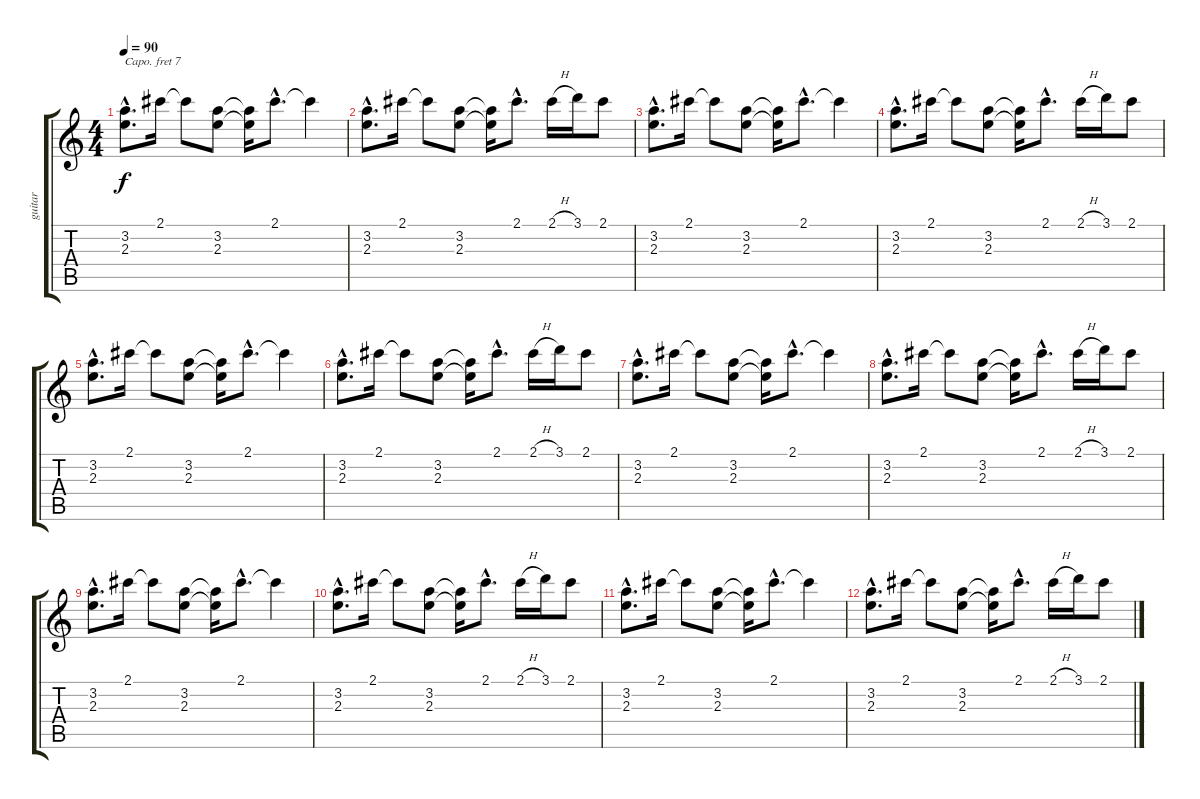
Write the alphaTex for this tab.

\track ("guitar" "guitar") {instrument electricguitarclean}
\staff {score tabs}
\capo 7
\tuning (E4 B3 G3 D3 A2 E2) {hide}
\ts (4 4)
\tempo 90
\clef g2
\ks c
(3.2{hac} 2.3{hac}).8{d dy f instrument electricguitarclean} 2.1.16 2.1{t}.8 (3.2 2.3).8 (3.2{t} 2.3{t}).16 2.1{hac}.8{d} 2.1{t}.4 |
(3.2{hac} 2.3{hac}).8{d} 2.1.16 2.1{t}.8 (3.2 2.3).8 (3.2{t} 2.3{t}).16 2.1{hac}.8{d} 2.1{h}.16 3.1.16 2.1.8 |
(3.2{hac} 2.3{hac}).8{d} 2.1.16 2.1{t}.8 (3.2 2.3).8 (3.2{t} 2.3{t}).16 2.1{hac}.8{d} 2.1{t}.4 |
(3.2{hac} 2.3{hac}).8{d} 2.1.16 2.1{t}.8 (3.2 2.3).8 (3.2{t} 2.3{t}).16 2.1{hac}.8{d} 2.1{h}.16 3.1.16 2.1.8 |
(3.2{hac} 2.3{hac}).8{d} 2.1.16 2.1{t}.8 (3.2 2.3).8 (3.2{t} 2.3{t}).16 2.1{hac}.8{d} 2.1{t}.4 |
(3.2{hac} 2.3{hac}).8{d} 2.1.16 2.1{t}.8 (3.2 2.3).8 (3.2{t} 2.3{t}).16 2.1{hac}.8{d} 2.1{h}.16 3.1.16 2.1.8 |
(3.2{hac} 2.3{hac}).8{d} 2.1.16 2.1{t}.8 (3.2 2.3).8 (3.2{t} 2.3{t}).16 2.1{hac}.8{d} 2.1{t}.4 |
(3.2{hac} 2.3{hac}).8{d} 2.1.16 2.1{t}.8 (3.2 2.3).8 (3.2{t} 2.3{t}).16 2.1{hac}.8{d} 2.1{h}.16 3.1.16 2.1.8 |
(3.2{hac} 2.3{hac}).8{d} 2.1.16 2.1{t}.8 (3.2 2.3).8 (3.2{t} 2.3{t}).16 2.1{hac}.8{d} 2.1{t}.4 |
(3.2{hac} 2.3{hac}).8{d} 2.1.16 2.1{t}.8 (3.2 2.3).8 (3.2{t} 2.3{t}).16 2.1{hac}.8{d} 2.1{h}.16 3.1.16 2.1.8 |
(3.2{hac} 2.3{hac}).8{d} 2.1.16 2.1{t}.8 (3.2 2.3).8 (3.2{t} 2.3{t}).16 2.1{hac}.8{d} 2.1{t}.4 |
(3.2{hac} 2.3{hac}).8{d} 2.1.16 2.1{t}.8 (3.2 2.3).8 (3.2{t} 2.3{t}).16 2.1{hac}.8{d} 2.1{h}.16 3.1.16 2.1.8
